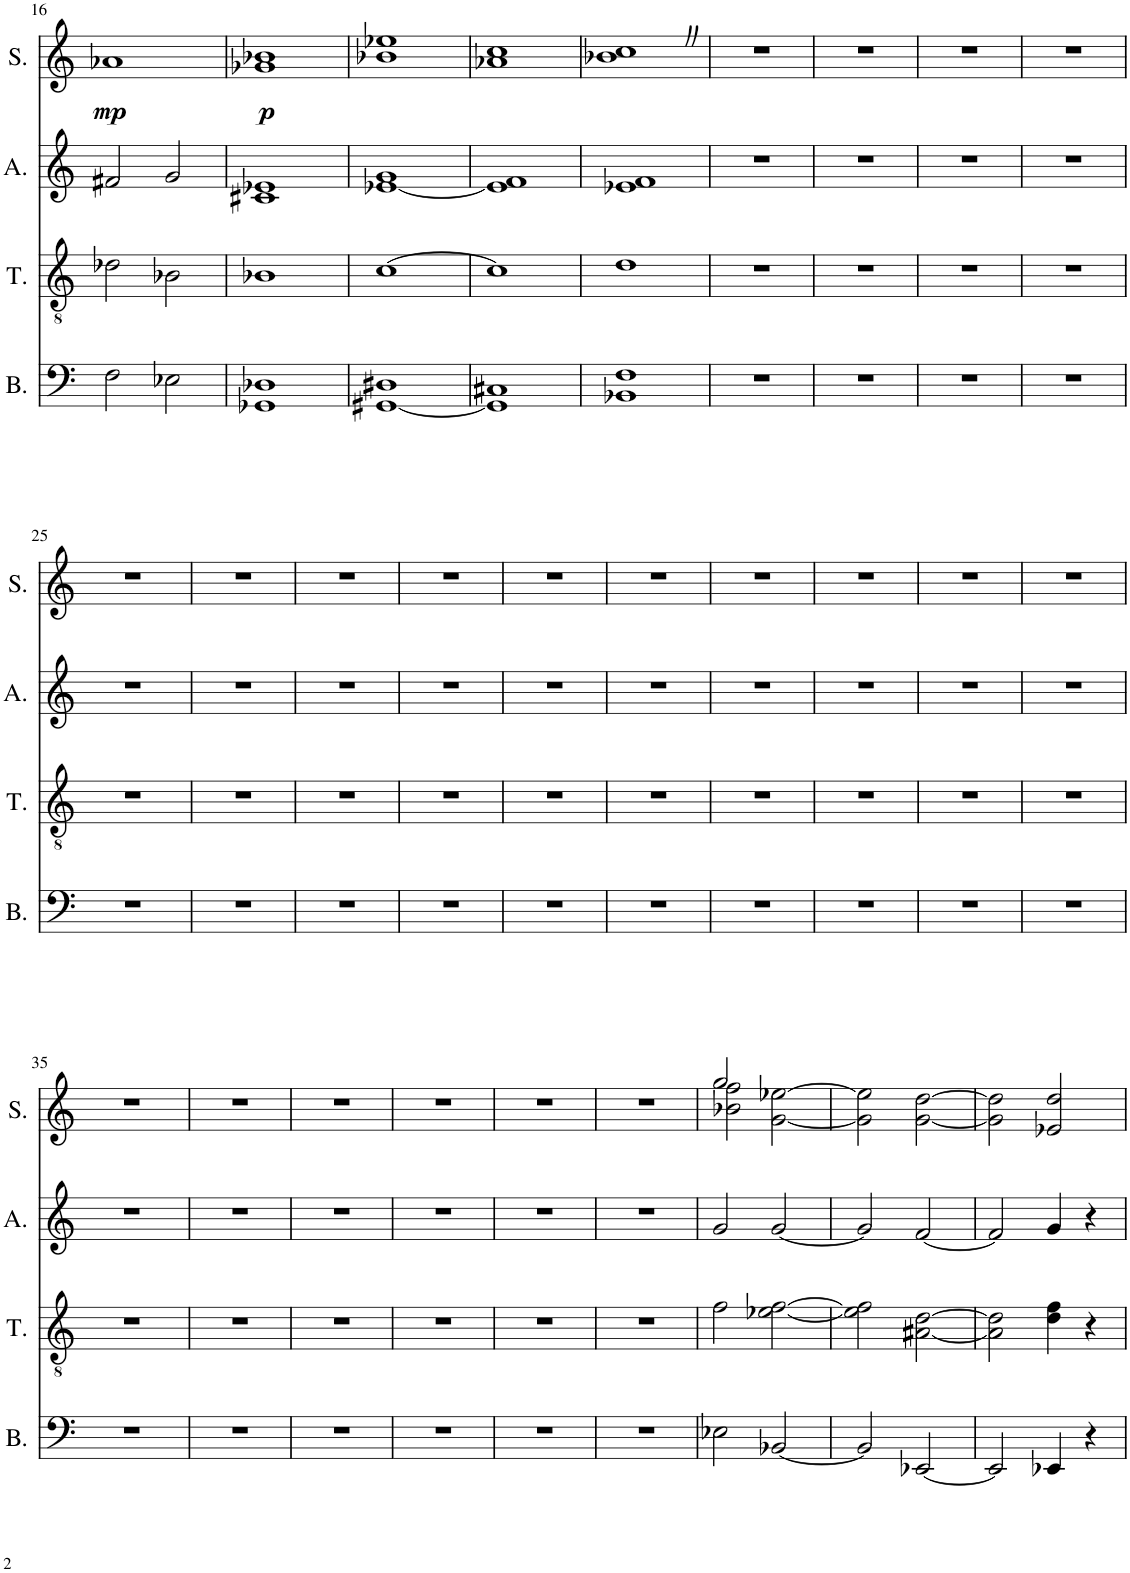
**kern	**kern	**kern	**kern	**dynam
*part4	*part3	*part2	*part1	*part1
*staff4	*staff3	*staff2	*staff1	*staff1
*I"Bass	*I"Tenor	*I"Alto	*I"Soprano	*
*I'B.	*I'T.	*I'A.	*I'S.	*
!!LO:PB:g=z
*clefF4	*clefGv2	*clefG2	*clefG2	*
*k[]	*k[]	*k[]	*k[]	*
*M4/4	*M4/4	*M4/4	*M4/4	*
=16	=16	=16	=16	=16
!	!	!	!	!LO:DY:b
2F\	2d-X\	2f#X/	1a-X	mp
2E-X\	2B-X\	2g/	.	.
=17	=17	=17	=17	=17
!	!	!	!	!LO:DY:b
1GG-X 1D-X	1B-X	1c#X 1e-X	1g-X 1b-X	p
=18	=18	=18	=18	=18
[1GG#X 1D#X	[1c	[1e-X 1g	1b-X 1ee-X	.
=19	=19	=19	=19	=19
1GG#] 1C#X	1c]	1e-] 1f	1a-X 1cc	.
=20	=20	=20	=20	=20
1BB-X 1F	1d	1e-X 1f	1b-XZ 1ccZ	.
=21	=21	=21	=21	=21
1r	1r	1r	1r	.
=22	=22	=22	=22	=22
1r	1r	1r	1r	.
=23	=23	=23	=23	=23
1r	1r	1r	1r	.
=24	=24	=24	=24	=24
1r	1r	1r	1r	.
!!LO:LB:g=z
=25	=25	=25	=25	=25
1r	1r	1r	1r	.
=26	=26	=26	=26	=26
1r	1r	1r	1r	.
=27	=27	=27	=27	=27
1r	1r	1r	1r	.
=28	=28	=28	=28	=28
1r	1r	1r	1r	.
=29	=29	=29	=29	=29
1r	1r	1r	1r	.
=30	=30	=30	=30	=30
1r	1r	1r	1r	.
=31	=31	=31	=31	=31
1r	1r	1r	1r	.
=32	=32	=32	=32	=32
1r	1r	1r	1r	.
=33	=33	=33	=33	=33
1r	1r	1r	1r	.
=34	=34	=34	=34	=34
1r	1r	1r	1r	.
!!LO:LB:g=z
=35	=35	=35	=35	=35
1r	1r	1r	1r	.
=36	=36	=36	=36	=36
1r	1r	1r	1r	.
=37	=37	=37	=37	=37
1r	1r	1r	1r	.
=38	=38	=38	=38	=38
1r	1r	1r	1r	.
=39	=39	=39	=39	=39
1r	1r	1r	1r	.
=40	=40	=40	=40	=40
1r	1r	1r	1r	.
=41	=41	=41	=41	=41
*	*	*	*^	*
2E-X\	2f\	2g/	2b-X\ 2ff\	2gg/	.
[2BB-X/	[2e-X\ [2f\	[2g/	[2g\ [2ee-X\	2ryy	.
*	*	*	*v	*v	*
=42	=42	=42	=42	=42
2BB-/]	2e-\] 2f\]	2g/]	2g\] 2ee-\]	.
[2EE-X/	[2A#X\ [2d\	[2f/	[2g\ [2dd\	.
=43	=43	=43	=43	=43
2EE-/]	2A#\] 2d\]	2f/]	2g\] 2dd\]	.
4EE-X/	4d\ 4f\	4g/	2e-X/ 2dd/	.
4r	4r	4r	.	.
=	=	=	=	=
*-	*-	*-	*-	*-
